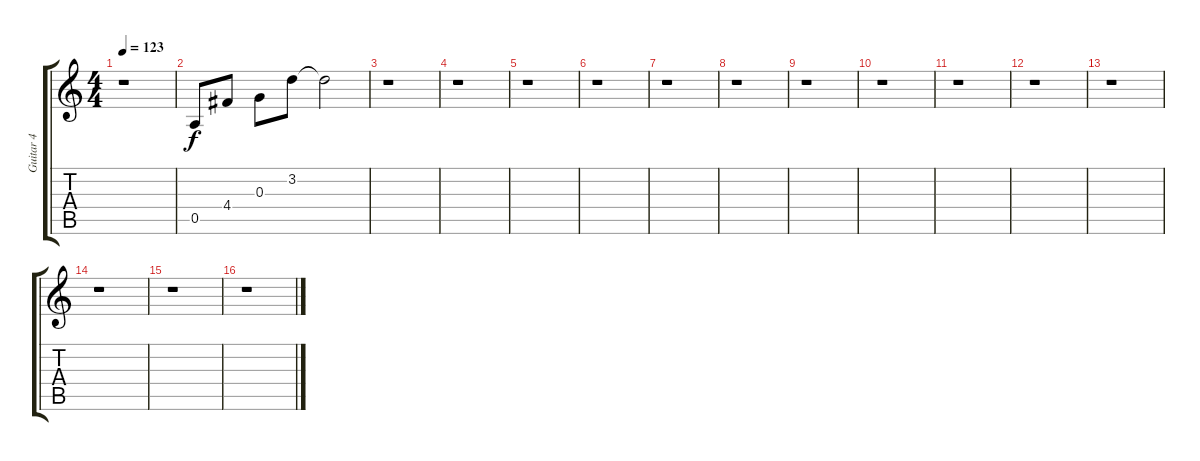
\track ("Guitar 4" "Guitar 4") {instrument acousticguitarsteel}
\staff {score tabs}
\tuning (E4 B3 G3 D3 A2 E2) {hide}
\ts (4 4)
\tempo 123
\clef g2
\ks c
r.1{dy f} |
0.5.8 4.4.8 0.3.8 3.2.8 3.2{t}.2 |
r.1 |
r.1 |
r.1 |
r.1 |
r.1 |
r.1 |
r.1 |
r.1 |
r.1 |
r.1 |
r.1 |
r.1 |
r.1 |
r.1
